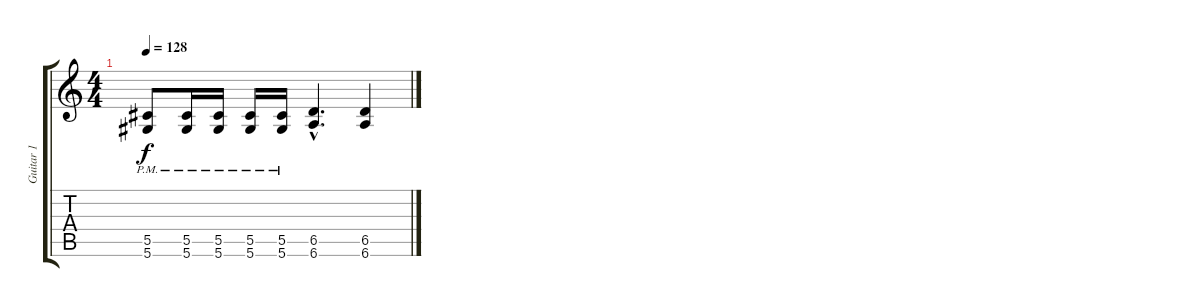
\track ("Guitar 1" "Guitar 1") {instrument acousticguitarsteel}
\staff {score tabs}
\tuning (Eb4 Bb3 Gb3 Db3 Ab2 Eb2) {hide}
\ts (4 4)
\tempo 128
\clef g2
\ks c
(5.5{pm} 5.6{pm}).8{dy f} (5.5{pm} 5.6{pm}).16 (5.5{pm} 5.6{pm}).16 (5.5{pm} 5.6{pm}).16 (5.5{pm} 5.6{pm}).16 (6.5{hac} 6.6{hac}).4{d} (6.5 6.6).4
